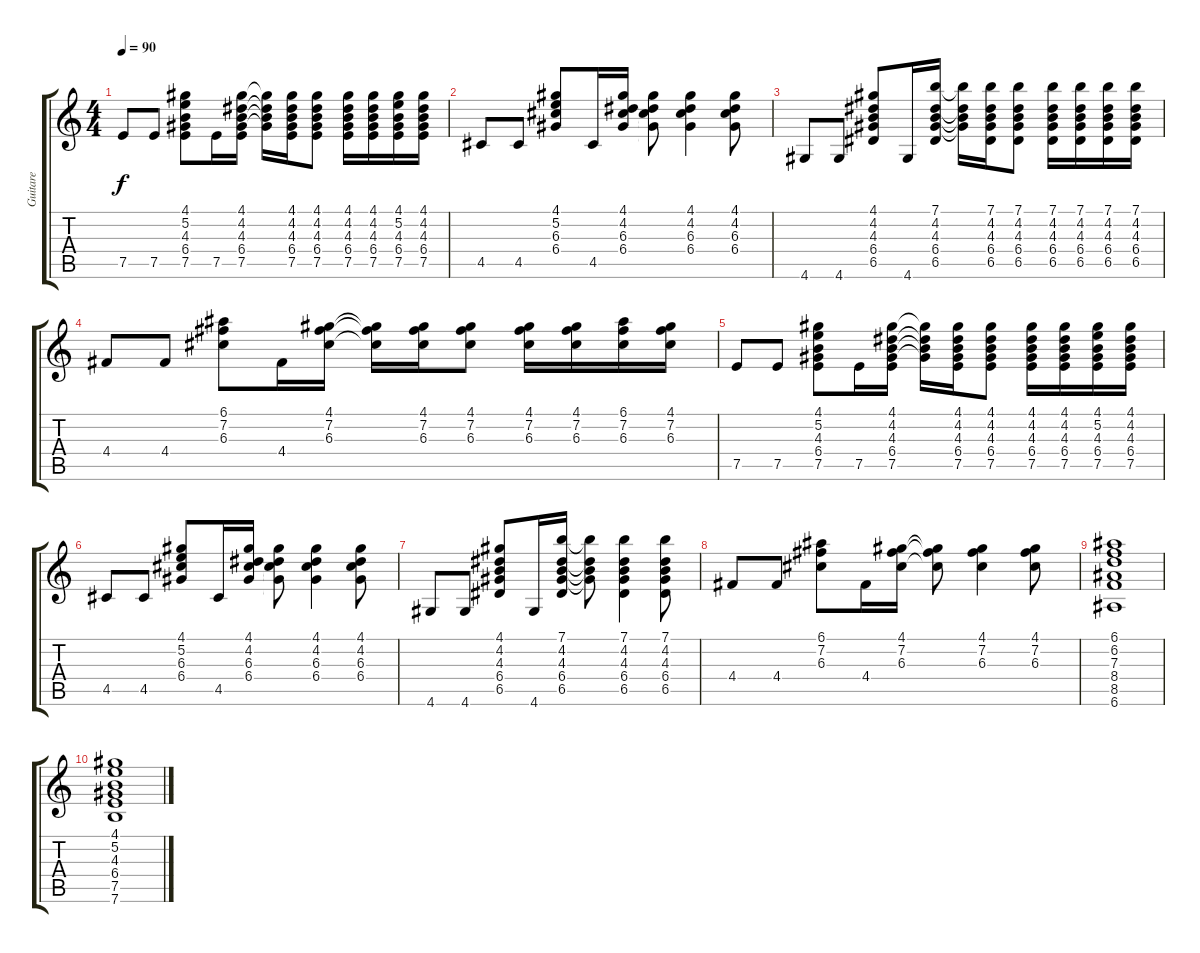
\track ("Guitare" "Guitare") {instrument acousticguitarnylon}
\staff {score tabs}
\tuning (E4 B3 G3 D3 A2 E2) {hide}
\ts (4 4)
\tempo 90
\clef g2
\ks c
7.5.8{dy f} 7.5.8 (4.1 5.2 4.3 6.4 7.5).8 7.5.16 (4.1 4.2 4.3 6.4 7.5).16 (4.1{t} 4.2{t} 4.3{t} 6.4{t}).16 (4.1 4.2 4.3 6.4 7.5).16 (4.1 4.2 4.3 6.4 7.5).8 (4.1 4.2 4.3 6.4 7.5).16 (4.1 4.2 4.3 6.4 7.5).16 (4.1 5.2 4.3 6.4 7.5).16 (4.1 4.2 4.3 6.4 7.5).16 |
4.5.8 4.5.8 (4.1 5.2 6.3 6.4).8 4.5.16 (4.1 4.2 6.3 6.4).16 (4.1{t} 4.2{t} 6.3{t} 6.4{t}).8 (4.1 4.2 6.3 6.4).4 (4.1 4.2 6.3 6.4).8 |
4.6.8 4.6.8 (4.1 4.2 4.3 6.4 6.5).8 4.6.16 (7.1 4.2 4.3 6.4 6.5).16 (7.1{t} 4.2{t} 4.3{t} 6.4{t}).16 (7.1 4.2 4.3 6.4 6.5).16 (7.1 4.2 4.3 6.4 6.5).8 (7.1 4.2 4.3 6.4 6.5).16 (7.1 4.2 4.3 6.4 6.5).16 (7.1 4.2 4.3 6.4 6.5).16 (7.1 4.2 4.3 6.4 6.5).16 |
4.4.8 4.4.8 (6.1 7.2 6.3).8 4.4.16 (4.1 7.2 6.3).16 (4.1{t} 7.2{t} 6.3{t}).16 (4.1 7.2 6.3).16 (4.1 7.2 6.3).8 (4.1 7.2 6.3).16 (4.1 7.2 6.3).16 (6.1 7.2 6.3).16 (4.1 7.2 6.3).16 |
7.5.8 7.5.8 (4.1 5.2 4.3 6.4 7.5).8 7.5.16 (4.1 4.2 4.3 6.4 7.5).16 (4.1{t} 4.2{t} 4.3{t} 6.4{t}).16 (4.1 4.2 4.3 6.4 7.5).16 (4.1 4.2 4.3 6.4 7.5).8 (4.1 4.2 4.3 6.4 7.5).16 (4.1 4.2 4.3 6.4 7.5).16 (4.1 5.2 4.3 6.4 7.5).16 (4.1 4.2 4.3 6.4 7.5).16 |
4.5.8 4.5.8 (4.1 5.2 6.3 6.4).8 4.5.16 (4.1 4.2 6.3 6.4).16 (4.1{t} 4.2{t} 6.3{t} 6.4{t}).8 (4.1 4.2 6.3 6.4).4 (4.1 4.2 6.3 6.4).8 |
4.6.8 4.6.8 (4.1 4.2 4.3 6.4 6.5).8 4.6.16 (7.1 4.2 4.3 6.4 6.5).16 (7.1{t} 4.2{t} 4.3{t} 6.4{t}).8 (7.1 4.2 4.3 6.4 6.5).4 (7.1 4.2 4.3 6.4 6.5).8 |
4.4.8 4.4.8 (6.1 7.2 6.3).8 4.4.16 (4.1 7.2 6.3).16 (4.1{t} 7.2{t} 6.3{t}).8 (4.1 7.2 6.3).4 (4.1 7.2 6.3).8 |
(6.1 6.2 7.3 8.4 8.5 6.6).1 |
(4.1 5.2 4.3 6.4 7.5 7.6).1
